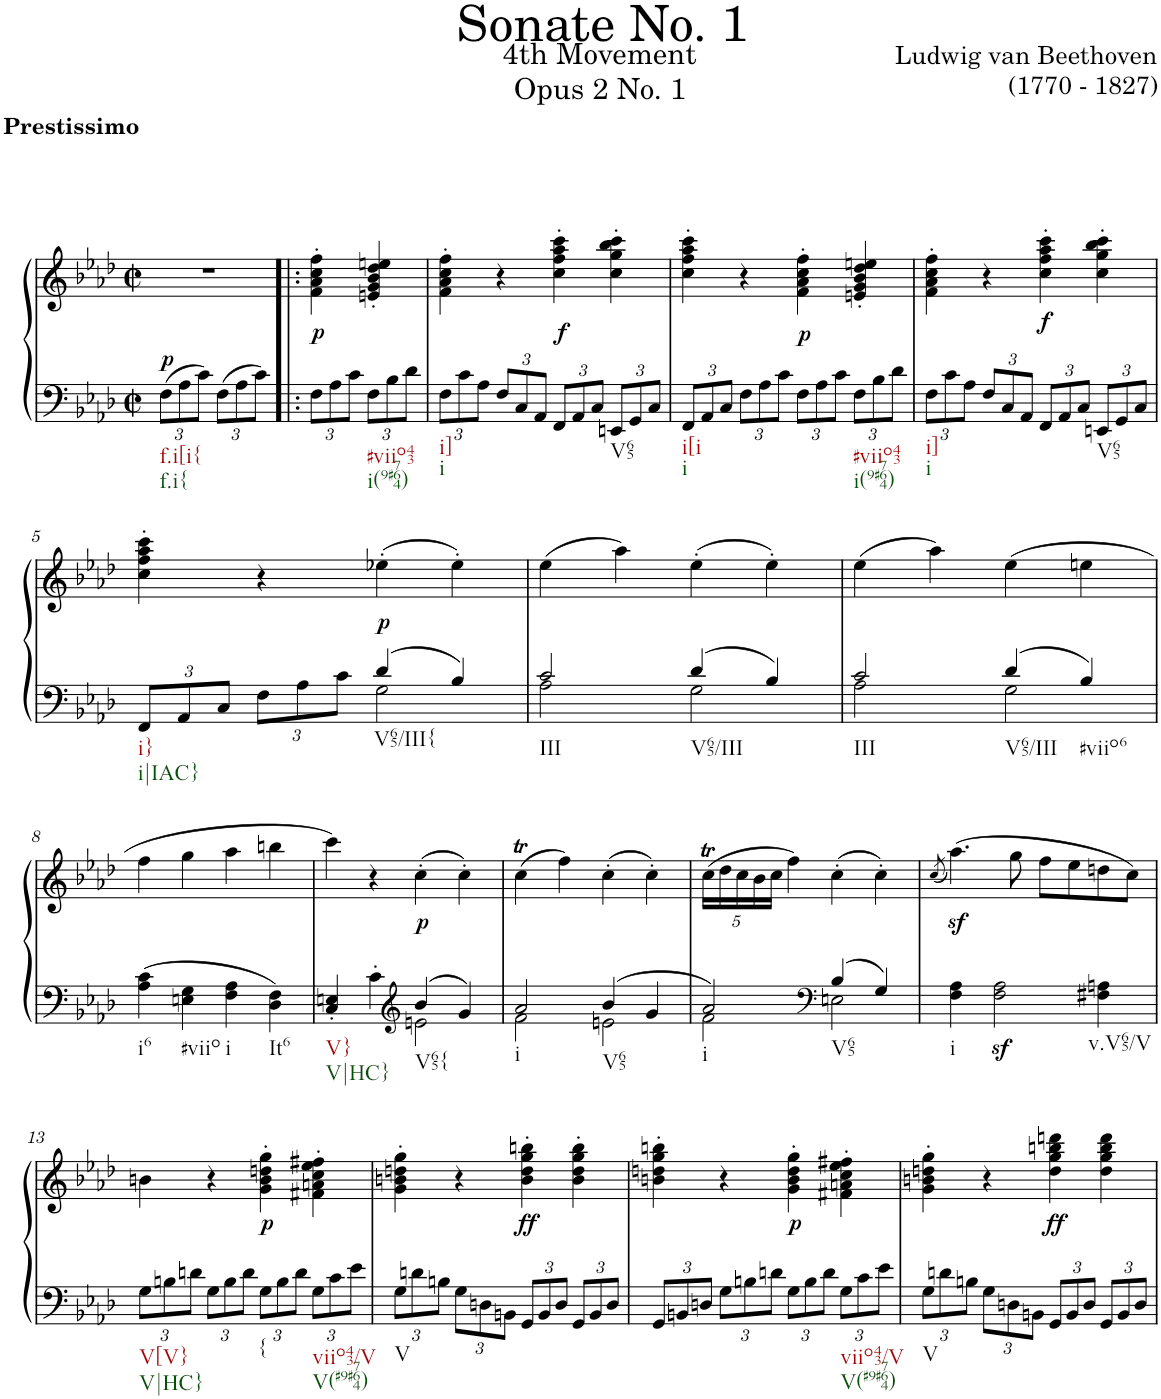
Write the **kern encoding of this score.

**kern	**kern	**dynam
*part1	*part1	*part1
*staff2	*staff1	*staff1/2
*I"Piano	*	*
*I'Pno.	*	*
*clefF4	*clefG2	*
*k[b-e-a-d-]	*k[b-e-a-d-]	*
*A-:	*A-:	*
*M2/2	*M2/2	*
*met(c|)	*met(c|)	*
*Xbrackettup	*	*
=	=	=
!	!LO:TX:a:B:t=Prestissimo	!
!LO:TX:b:t=f.i[i{	!	!
!LO:TX:b:t=f.i{	!	!
!	!	!LO:DY:a=2
12F\L	1r	p
12A-\	.	.
12c\J	.	.
12F\L	.	.
12A-\	.	.
12c\J	.	.
2ryy	.	.
=1!|:	=1!|:	=1!|:
!	!	!LO:DY:b
12F\L	4f\' 4a-\' 4cc\' 4ff\'	p
12A-\	.	.
12c\J	.	.
!LO:TX:b:t=#viio43	!	!
!LO:TX:b:t=i(9#764)	!	!
12F\L	4en/' 4g/' 4b-/' 4dd-/' 4een/'	.
12B-\	.	.
12d-\J	.	.
=2	=2	=2
!LO:TX:b:t=i]	!	!
!LO:TX:b:t=i	!	!
12F\L	4f\' 4a-\' 4cc\' 4ff\'	.
12c\	.	.
12A-\J	.	.
12F/L	4r	.
12C/	.	.
12AA-/J	.	.
!	!	!LO:DY:b
12FF/L	4cc\' 4ff\' 4aa-\' 4ccc\'	f
12AA-/	.	.
12C/J	.	.
!LO:TX:b:t=V65	!	!
12EEn/L	4cc\' 4gg\' 4bb-\' 4ccc\'	.
12GG/	.	.
12C/J	.	.
=3	=3	=3
!LO:TX:b:t=i[i	!	!
!LO:TX:b:t=i	!	!
12FF/L	4cc\' 4ff\' 4aa-\' 4ccc\'	.
12AA-/	.	.
12C/J	.	.
12F\L	4r	.
12A-\	.	.
12c\J	.	.
!	!	!LO:DY:b
12F\L	4f\' 4a-\' 4cc\' 4ff\'	p
12A-\	.	.
12c\J	.	.
!LO:TX:b:t=#viio43	!	!
!LO:TX:b:t=i(9#764)	!	!
12F\L	4en/' 4g/' 4b-/' 4dd-/' 4een/'	.
12B-\	.	.
12d-\J	.	.
=4	=4	=4
!LO:TX:b:t=i]	!	!
!LO:TX:b:t=i	!	!
12F\L	4f\' 4a-\' 4cc\' 4ff\'	.
12c\	.	.
12A-\J	.	.
12F/L	4r	.
12C/	.	.
12AA-/J	.	.
!	!	!LO:DY:b
12FF/L	4cc\' 4ff\' 4aa-\' 4ccc\'	f
12AA-/	.	.
12C/J	.	.
!LO:TX:b:t=V65	!	!
12EEn/L	4cc\' 4gg\' 4bb-\' 4ccc\'	.
12GG/	.	.
12C/J	.	.
!!LO:LB:g=z
=5	=5	=5
*^	*	*
!LO:TX:b:t=i}	!	!	!
!LO:TX:b:t=i|IAC}	!	!	!
12FF/L	2ryy	4cc\' 4ff\' 4aa-\' 4ccc\'	.
12AA-/	.	.	.
12C/J	.	.	.
12F\L	.	4r	.
12A-\	.	.	.
12c\J	.	.	.
!LO:TX:b:t=V65/III{	!	!	!
!	!	!	!LO:DY:b
4d-/	2G\	(4ee-X'\	p
4B-/	.	4ee-'\)	.
=6	=6	=6	=6
!LO:TX:b:t=III	!	!	!
2c/	2A-\	(4ee-\	.
.	.	4aa-\)	.
!LO:TX:b:t=V65/III	!	!	!
4d-/	2G\	(4ee-'\	.
4B-/	.	4ee-'\)	.
=7	=7	=7	=7
!LO:TX:b:t=III	!	!	!
2c/	2A-\	(4ee-\	.
.	.	4aa-\)	.
!LO:TX:b:t=V65/III	!	!	!
4d-/	2G\	(4ee-\	.
!LO:TX:b:t=#viio6	!	!	!
4B-/	.	4een\	.
*v	*v	*	*
!!LO:LB:g=z
=8	=8	=8
!LO:TX:b:t=i6	!	!
4A-\ 4c\	4ff\	.
!LO:TX:b:t=#viio	!	!
4En\ 4G\	4gg\	.
!LO:TX:b:t=i	!	!
4F\ 4A-\	4aa-\	.
!LO:TX:b:t=It6	!	!
4D-\ 4F\	4bbn\	.
=9	=9	=9
*^	*	*
!LO:TX:b:t=V}	!	!	!
!LO:TX:b:t=V|HC}	!	!	!
4C/' 4En/'	2ryy	4ccc\)	.
4c'\	.	4r	.
*clefG2	*	*	*
!LO:TX:b:t=V65{	!	!	!
!	!	!	!LO:DY:b
4b-/	2en\	(4cc'\	p
4g/	.	4cc'\)	.
=10	=10	=10	=10
!LO:TX:b:t=i	!	!	!
2a-/	2f\	(4cct\	.
.	.	4ff\)	.
!LO:TX:b:t=V65	!	!	!
4b-/	2en\	(4cc'\	.
4g/	.	4cc'\)	.
=11	=11	=11	=11
*	*	*Xbrackettup	*
!LO:TX:b:t=i	!	!	!
2a-/	2f\	(20cct\LL	.
.	.	20dd-\	.
.	.	20cc\	.
.	.	20b-\	.
.	.	20cc\JJ	.
.	.	4ff\)	.
*clefF4	*	*	*
!LO:TX:b:t=V65	!	!	!
4B-/	2En\	(4cc'\	.
4G/	.	4cc'\)	.
*v	*v	*	*
=12	=12	=12
.	(8qcc/	.
!LO:TX:b:t=i	!	!
4F\ 4A-\	(4.aa-z<\)	.
2F\z< 2A-\z<	.	.
.	8gg\	.
.	8ff\L	.
.	8ee-\	.
!LO:TX:b:t=v.V65/V	!	!
4F#X\ 4An\	8ddn\	.
.	8cc\J)	.
!!LO:LB:g=z
=13	=13	=13
!LO:TX:b:t=V[V}	!	!
!LO:TX:b:t=V|HC}	!	!
12G\L	4bn\	.
12Bn\	.	.
12dn\J	.	.
12G\L	4r	.
12B\	.	.
12d\J	.	.
!LO:TX:b:t={	!	!
!	!	!LO:DY:b
12G\L	4g\' 4b\' 4ddn\' 4gg\'	p
12B\	.	.
12d\J	.	.
!LO:TX:b:t=viio43/V	!	!
!LO:TX:b:t=V(#9#764)	!	!
12G\L	4f#X\' 4an\' 4cc\' 4ee-\' 4ff#X\'	.
12c\	.	.
12e-\J	.	.
=14	=14	=14
!LO:TX:b:t=V	!	!
12G\L	4g\' 4bn\' 4ddn\' 4gg\'	.
12dn\	.	.
12Bn\J	.	.
12G\L	4r	.
12Dn\	.	.
12BBn\J	.	.
!	!	!LO:DY:b
12GG/L	4b\' 4dd\' 4gg\' 4bbn\'	ff
12BB/	.	.
12D/J	.	.
12GG/L	4b\' 4dd\' 4gg\' 4bb\'	.
12BB/	.	.
12D/J	.	.
=15	=15	=15
12GG/L	4bn\' 4ddn\' 4gg\' 4bbn\'	.
12BBn/	.	.
12Dn/J	.	.
12G\L	4r	.
12Bn\	.	.
12dn\J	.	.
!	!	!LO:DY:b
12G\L	4g\' 4b\' 4dd\' 4gg\'	p
12B\	.	.
12d\J	.	.
!LO:TX:b:t=viio43/V	!	!
!LO:TX:b:t=V(#9#764)	!	!
12G\L	4f#X\' 4an\' 4cc\' 4ee-\' 4ff#X\'	.
12c\	.	.
12e-\J	.	.
=16	=16	=16
!LO:TX:b:t=V	!	!
12G\L	4g\' 4bn\' 4ddn\' 4gg\'	.
12dn\	.	.
12Bn\J	.	.
12G\L	4r	.
12Dn\	.	.
12BBn\J	.	.
!	!	!LO:DY:b
12GG/L	4dd\ 4gg\ 4bbn\ 4dddn\	ff
12BB/	.	.
12D/J	.	.
12GG/L	4dd\ 4gg\ 4bb\ 4ddd\	.
12BB/	.	.
12D/J	.	.
=	=	=
*-	*-	*-
